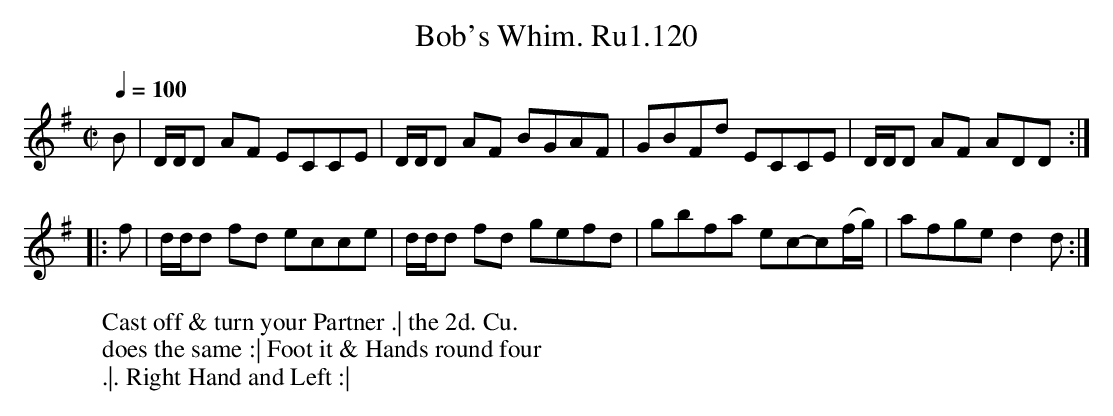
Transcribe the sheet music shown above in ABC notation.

X:1
T:Bob's Whim. Ru1.120
M:C|
L:1/8
Q:1/4=100
K:Dmix
B|D/D/D AF ECCE|D/D/D AF BGAF|GBFd ECCE|D/D/D AF ADD:|
|:f|d/d/d fd ecce|d/d/d fd gefd|gbfa ec-c(f/g/)|afged2d:|
W:Cast off & turn your Partner .| the 2d. Cu.
W:does the same :| Foot it & Hands round four
W:.|. Right Hand and Left :|
